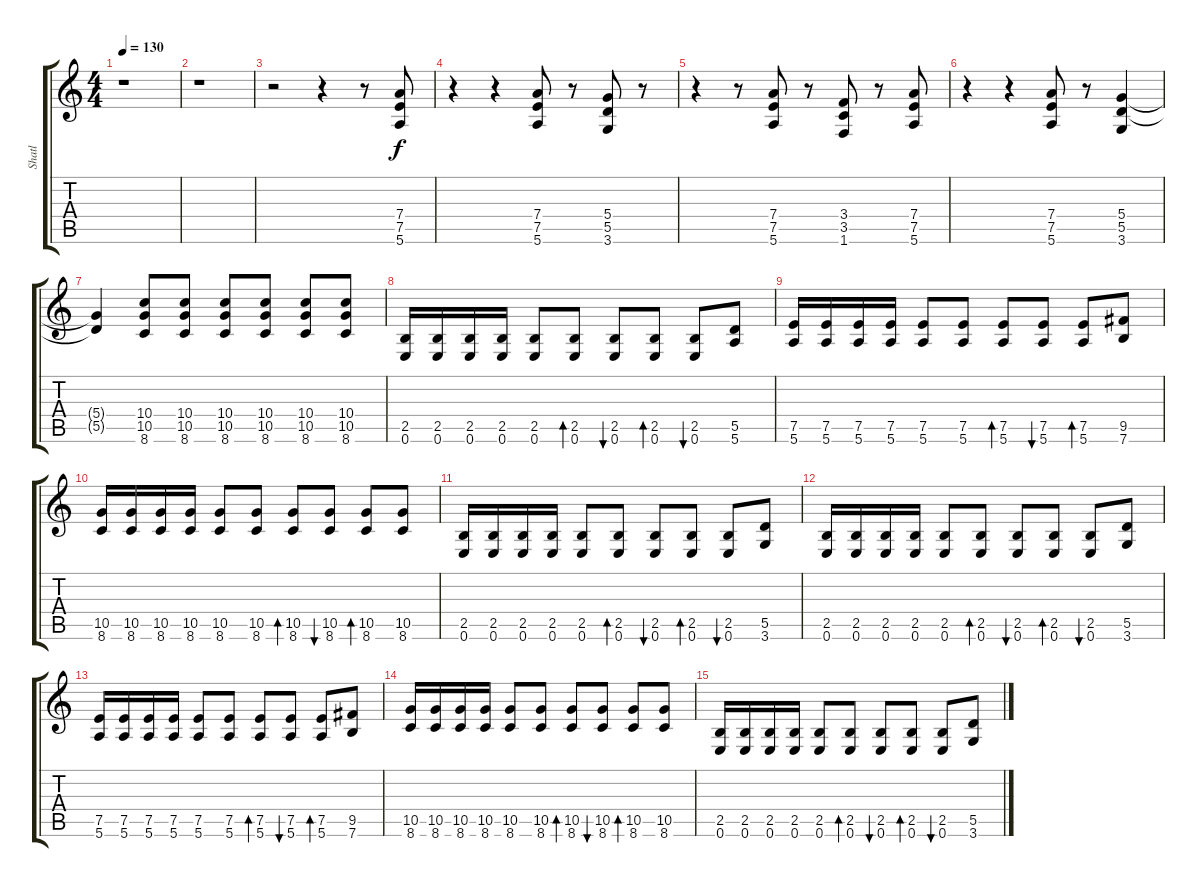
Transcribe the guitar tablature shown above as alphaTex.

\track ("Shatl" "Shatl") {instrument overdrivenguitar}
\staff {score tabs}
\tuning (E4 B3 G3 D3 A2 E2) {hide}
\ts (4 4)
\tempo 130
\clef g2
\ks c
r.1{dy f} |
r.1 |
r.2 r.4 r.8 (7.4 7.5 5.6).8 |
r.4 r.4 (7.4 7.5 5.6).8 r.8 (5.4 5.5 3.6).8 r.8 |
r.4 r.8 (7.4 7.5 5.6).8 r.8 (3.4 3.5 1.6).8 r.8 (7.4 7.5 5.6).8 |
r.4 r.4 (7.4 7.5 5.6).8 r.8 (5.4 5.5 3.6).4 |
(5.4{t} 5.5{t}).4 (10.4 10.5 8.6).8 (10.4 10.5 8.6).8 (10.4 10.5 8.6).8 (10.4 10.5 8.6).8 (10.4 10.5 8.6).8 (10.4 10.5 8.6).8 |
(2.5 0.6).16 (2.5 0.6).16 (2.5 0.6).16 (2.5 0.6).16 (2.5 0.6).8 (2.5 0.6).8{bd 60} (2.5 0.6).8{bu 60} (2.5 0.6).8{bd 60} (2.5 0.6).8{bu 60} (5.5 5.6).8 |
(7.5 5.6).16 (7.5 5.6).16 (7.5 5.6).16 (7.5 5.6).16 (7.5 5.6).8 (7.5 5.6).8 (7.5 5.6).8{bd 60} (7.5 5.6).8{bu 60} (7.5 5.6).8{bd 60} (9.5 7.6).8 |
(10.5 8.6).16 (10.5 8.6).16 (10.5 8.6).16 (10.5 8.6).16 (10.5 8.6).8 (10.5 8.6).8 (10.5 8.6).8{bd 60} (10.5 8.6).8{bu 60} (10.5 8.6).8{bd 60} (10.5 8.6).8 |
(2.5 0.6).16 (2.5 0.6).16 (2.5 0.6).16 (2.5 0.6).16 (2.5 0.6).8 (2.5 0.6).8{bd 60} (2.5 0.6).8{bu 60} (2.5 0.6).8{bd 60} (2.5 0.6).8{bu 60} (5.5 3.6).8 |
(2.5 0.6).16 (2.5 0.6).16 (2.5 0.6).16 (2.5 0.6).16 (2.5 0.6).8 (2.5 0.6).8{bd 60} (2.5 0.6).8{bu 60} (2.5 0.6).8{bd 60} (2.5 0.6).8{bu 60} (5.5 3.6).8 |
(7.5 5.6).16 (7.5 5.6).16 (7.5 5.6).16 (7.5 5.6).16 (7.5 5.6).8 (7.5 5.6).8 (7.5 5.6).8{bd 60} (7.5 5.6).8{bu 60} (7.5 5.6).8{bd 60} (9.5 7.6).8 |
(10.5 8.6).16 (10.5 8.6).16 (10.5 8.6).16 (10.5 8.6).16 (10.5 8.6).8 (10.5 8.6).8 (10.5 8.6).8{bd 60} (10.5 8.6).8{bu 60} (10.5 8.6).8{bd 60} (10.5 8.6).8 |
(2.5 0.6).16 (2.5 0.6).16 (2.5 0.6).16 (2.5 0.6).16 (2.5 0.6).8 (2.5 0.6).8{bd 60} (2.5 0.6).8{bu 60} (2.5 0.6).8{bd 60} (2.5 0.6).8{bu 60} (5.5 3.6).8
